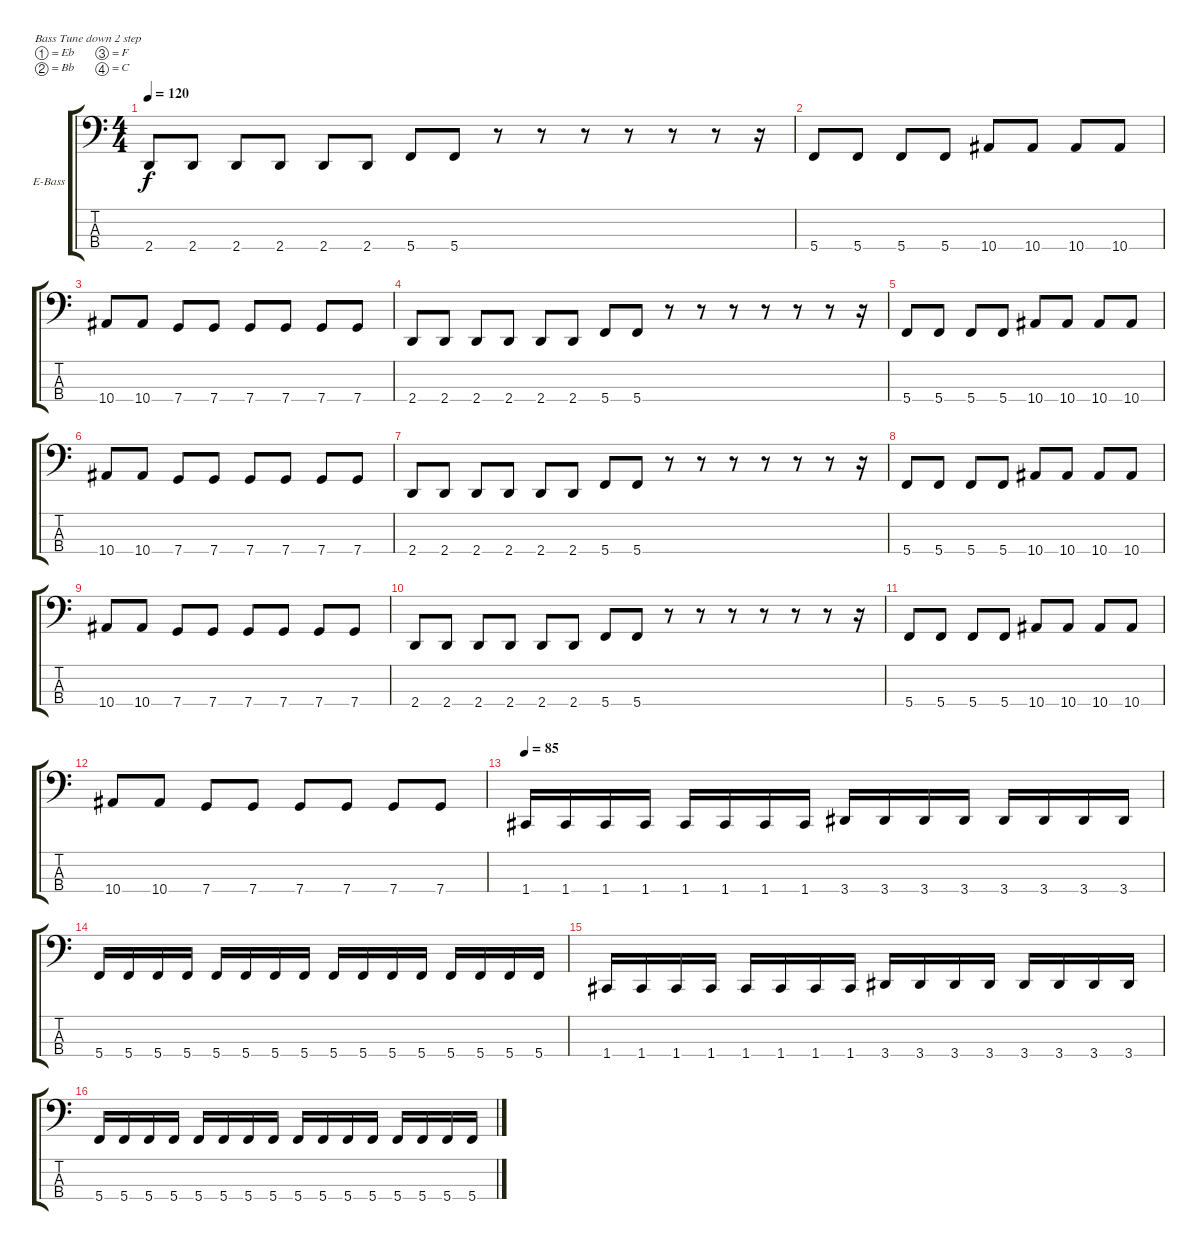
\defaultSystemsLayout 4
\bracketExtendMode groupsimilarinstruments
\firstSystemTrackNameOrientation horizontal
\otherSystemsTrackNameOrientation horizontal
\track ("Electric Bass" "E-Bass") {instrument electricbassfinger}
\staff {score tabs}
\tuning (Eb2 Bb1 F1 C1)
\ts (4 4)
\tempo 120
\clef f4
\ks c
2.4.8{dy f} 2.4.8 2.4.8 2.4.8 2.4.8 2.4.8 5.4.8 5.4.8 r.8 r.8 r.8 r.8 r.8 r.8 r.16 |
5.4.8 5.4.8 5.4.8 5.4.8 10.4.8 10.4.8 10.4.8 10.4.8 |
10.4.8 10.4.8 7.4.8 7.4.8 7.4.8 7.4.8 7.4.8 7.4.8 |
2.4.8 2.4.8 2.4.8 2.4.8 2.4.8 2.4.8 5.4.8 5.4.8 r.8 r.8 r.8 r.8 r.8 r.8 r.16 |
5.4.8 5.4.8 5.4.8 5.4.8 10.4.8 10.4.8 10.4.8 10.4.8 |
10.4.8 10.4.8 7.4.8 7.4.8 7.4.8 7.4.8 7.4.8 7.4.8 |
2.4.8 2.4.8 2.4.8 2.4.8 2.4.8 2.4.8 5.4.8 5.4.8 r.8 r.8 r.8 r.8 r.8 r.8 r.16 |
5.4.8 5.4.8 5.4.8 5.4.8 10.4.8 10.4.8 10.4.8 10.4.8 |
10.4.8 10.4.8 7.4.8 7.4.8 7.4.8 7.4.8 7.4.8 7.4.8 |
2.4.8 2.4.8 2.4.8 2.4.8 2.4.8 2.4.8 5.4.8 5.4.8 r.8 r.8 r.8 r.8 r.8 r.8 r.16 |
5.4.8 5.4.8 5.4.8 5.4.8 10.4.8 10.4.8 10.4.8 10.4.8 |
10.4.8 10.4.8 7.4.8 7.4.8 7.4.8 7.4.8 7.4.8 7.4.8 |
\tempo 85
1.4.16 1.4.16 1.4.16 1.4.16 1.4.16 1.4.16 1.4.16 1.4.16 3.4.16 3.4.16 3.4.16 3.4.16 3.4.16 3.4.16 3.4.16 3.4.16 |
5.4.16 5.4.16 5.4.16 5.4.16 5.4.16 5.4.16 5.4.16 5.4.16 5.4.16 5.4.16 5.4.16 5.4.16 5.4.16 5.4.16 5.4.16 5.4.16 |
1.4.16 1.4.16 1.4.16 1.4.16 1.4.16 1.4.16 1.4.16 1.4.16 3.4.16 3.4.16 3.4.16 3.4.16 3.4.16 3.4.16 3.4.16 3.4.16 |
5.4.16 5.4.16 5.4.16 5.4.16 5.4.16 5.4.16 5.4.16 5.4.16 5.4.16 5.4.16 5.4.16 5.4.16 5.4.16 5.4.16 5.4.16 5.4.16
